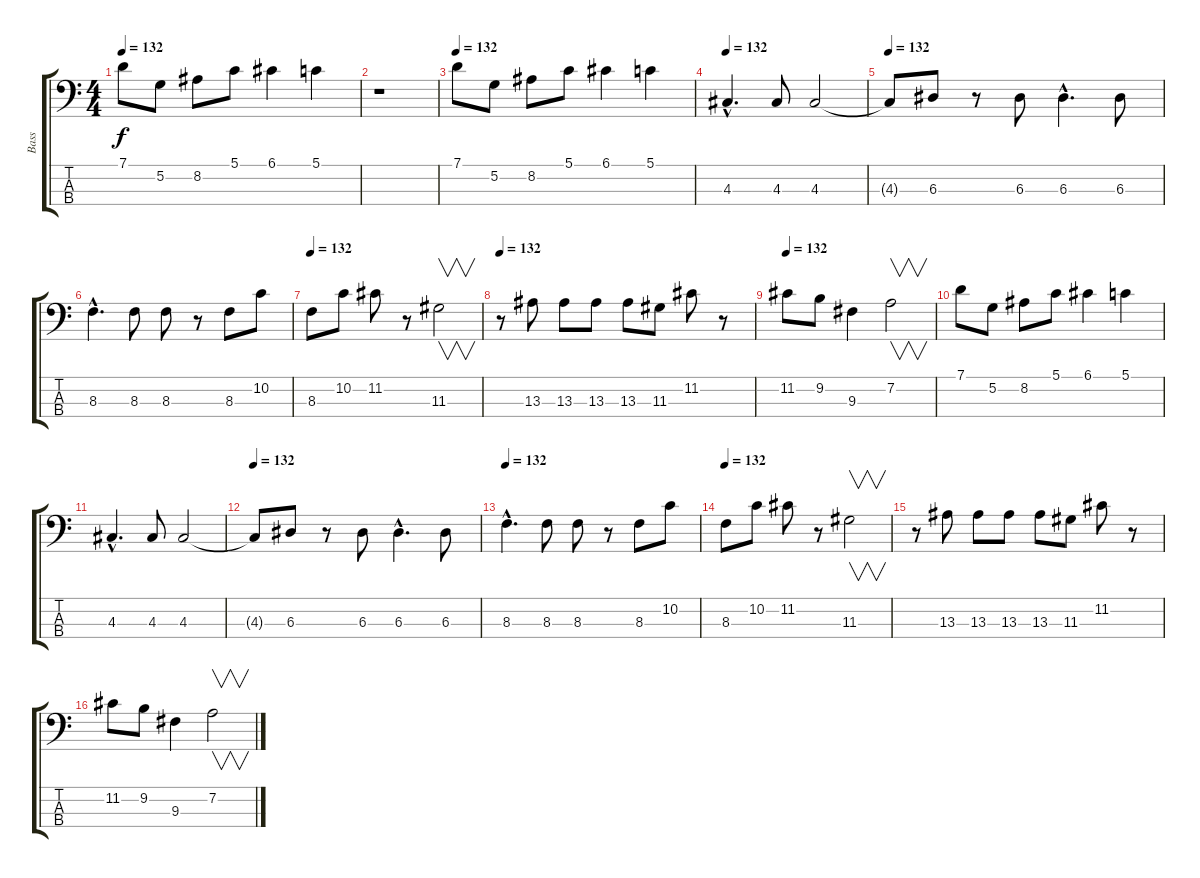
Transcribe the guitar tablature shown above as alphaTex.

\track ("Bass" "Bass") {instrument fretlessbass}
\staff {score tabs}
\tuning (G2 D2 A1 E1) {hide}
\ts (4 4)
\tempo 132
\clef f4
\ks c
7.1.8{dy f} 5.2.8 8.2.8 5.1.8 6.1.4 5.1.4 |
r.1 |
\tempo 132
7.1.8 5.2.8 8.2.8 5.1.8 6.1.4 5.1.4 |
\tempo 132
4.3{hac}.4{d} 4.3.8 4.3.2 |
\tempo 132
4.3{t}.8 6.3.8 r.8 6.3.8 6.3{hac}.4{d} 6.3.8 |
8.3{hac}.4{d} 8.3.8 8.3.8 r.8 8.3.8 10.2.8 |
\tempo 132
8.3.8 10.2.8 11.2.8 r.8 11.3.2{v} |
\tempo 132
r.8 13.3.8 13.3.8 13.3.8 13.3.8 11.3.8 11.2.8 r.8 |
\tempo 132
11.2.8 9.2.8 9.3.4 7.2.2{v} |
7.1.8 5.2.8 8.2.8 5.1.8 6.1.4 5.1.4 |
4.3{hac}.4{d} 4.3.8 4.3.2 |
\tempo 132
4.3{t}.8 6.3.8 r.8 6.3.8 6.3{hac}.4{d} 6.3.8 |
\tempo 132
8.3{hac}.4{d} 8.3.8 8.3.8 r.8 8.3.8 10.2.8 |
\tempo 132
8.3.8 10.2.8 11.2.8 r.8 11.3.2{v} |
r.8 13.3.8 13.3.8 13.3.8 13.3.8 11.3.8 11.2.8 r.8 |
11.2.8 9.2.8 9.3.4 7.2.2{v}
